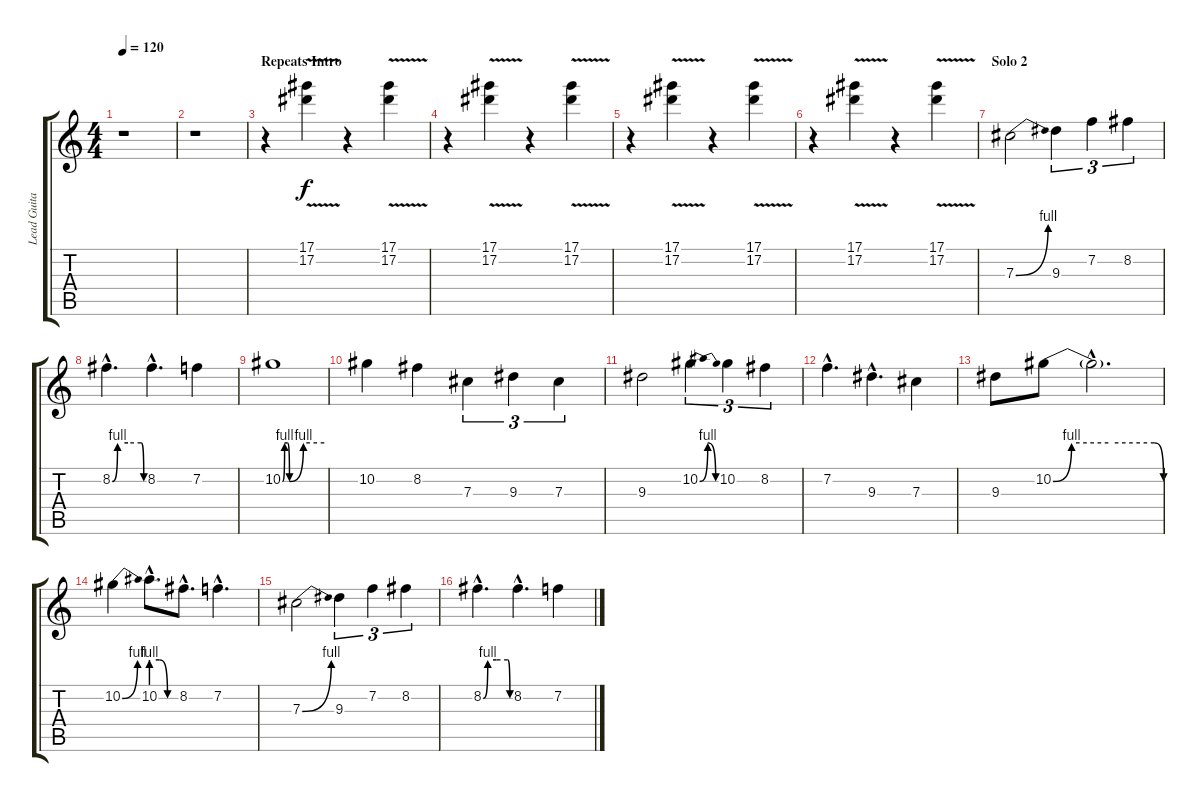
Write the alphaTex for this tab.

\track ("Lead Guitar 1" "Lead Guita") {instrument distortionguitar}
\staff {score tabs}
\tuning (Eb4 Bb3 Gb3 Db3 Ab2 Eb2) {hide}
\ts (4 4)
\tempo 120
\clef g2
\ks c
r.1{dy f} |
r.1 |
\section ("" "Repeats Intro")
r.4 (17.1{v} 17.2{v}).4 r.4 (17.1{v} 17.2{v}).4 |
r.4 (17.1{v} 17.2{v}).4 r.4 (17.1{v} 17.2{v}).4 |
r.4 (17.1{v} 17.2{v}).4 r.4 (17.1{v} 17.2{v}).4 |
r.4 (17.1{v} 17.2{v}).4 r.4 (17.1{v} 17.2{v}).4 |
\section ("" "Solo 2")
7.3{be (bend 0 0 60 4)}.2 9.3.4{tu (3 2)} 7.2.4{tu (3 2)} 8.2.4{tu (3 2)} |
8.2{be (custom 0 0 10 4 30 4 55 4 60 0) hac}.4{d} 8.2{hac}.4{d} 7.2.4 |
10.2{be (custom 0 0 3 4 7 4 10 0 30 4 60 4)}.1 |
10.2.4 8.2.4 7.3.4{tu (3 2)} 9.3.4{tu (3 2)} 7.3.4{tu (3 2)} |
9.3.2 10.2{be (bendrelease 0 0 5 4 58 4 60 0)}.4{tu (3 2)} 10.2.4{tu (3 2)} 8.2.4{tu (3 2)} |
7.2{hac}.4{d} 9.3{hac}.4{d} 7.3.4 |
9.3.8 10.2{be (custom 0 0 10 4 30 4 55 4 60 0)}.8 10.2{hac t}.2{d} |
10.2{be (bend 0 0 60 4)}.4 10.2{be (custom 0 4 20 4 40 0 60 0) hac}.8{d} 8.2{hac}.8{d} 7.2{hac}.4{d} |
7.3{be (bend 0 0 60 4)}.2 9.3.4{tu (3 2)} 7.2.4{tu (3 2)} 8.2.4{tu (3 2)} |
8.2{be (custom 0 0 10 4 30 4 55 4 60 0) hac}.4{d} 8.2{hac}.4{d} 7.2.4
